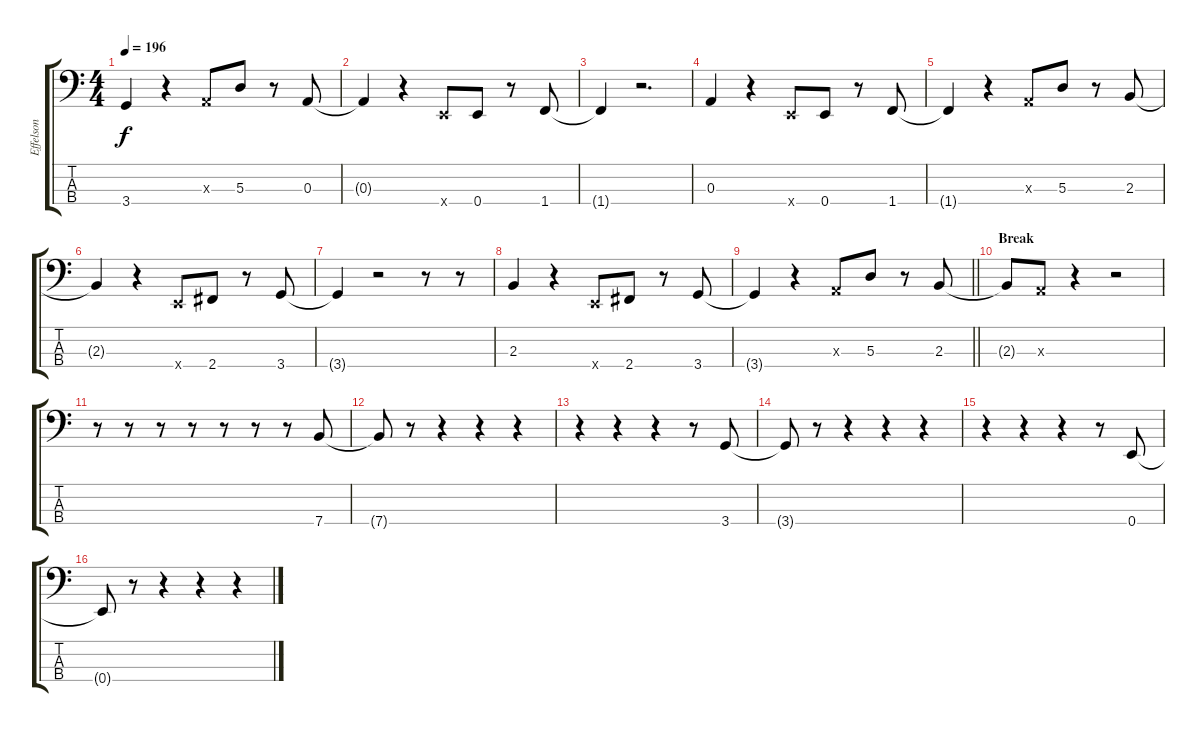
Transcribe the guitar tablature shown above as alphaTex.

\track ("Effelson" "Effelson") {instrument electricbasspick}
\staff {score tabs}
\tuning (G2 D2 A1 E1) {hide}
\ts (4 4)
\tempo 196
\clef f4
\ks c
3.4{t}.4{dy f} r.4 0.3{x}.8 5.3.8 r.8 0.3.8 |
0.3{t}.4 r.4 0.4{x}.8 0.4.8 r.8 1.4.8 |
1.4{t}.4 r.2{d} |
0.3.4 r.4 0.4{x}.8 0.4.8 r.8 1.4.8 |
1.4{t}.4 r.4 0.3{x}.8 5.3.8 r.8 2.3.8 |
2.3{t}.4 r.4 0.4{x}.8 2.4.8 r.8 3.4.8 |
3.4{t}.4 r.2 r.8 r.8 |
2.3.4 r.4 0.4{x}.8 2.4.8 r.8 3.4.8 |
\barLineRight lightlight
3.4{t}.4 r.4 0.3{x}.8 5.3.8 r.8 2.3.8 |
\section ("" "Break")
2.3{t}.8 0.3{x}.8 r.4 r.2 |
r.8 r.8 r.8 r.8 r.8 r.8 r.8 7.4.8 |
7.4{t}.8 r.8 r.4 r.4 r.4 |
r.4 r.4 r.4 r.8 3.4.8 |
3.4{t}.8 r.8 r.4 r.4 r.4 |
r.4 r.4 r.4 r.8 0.4.8 |
0.4{t}.8 r.8 r.4 r.4 r.4
